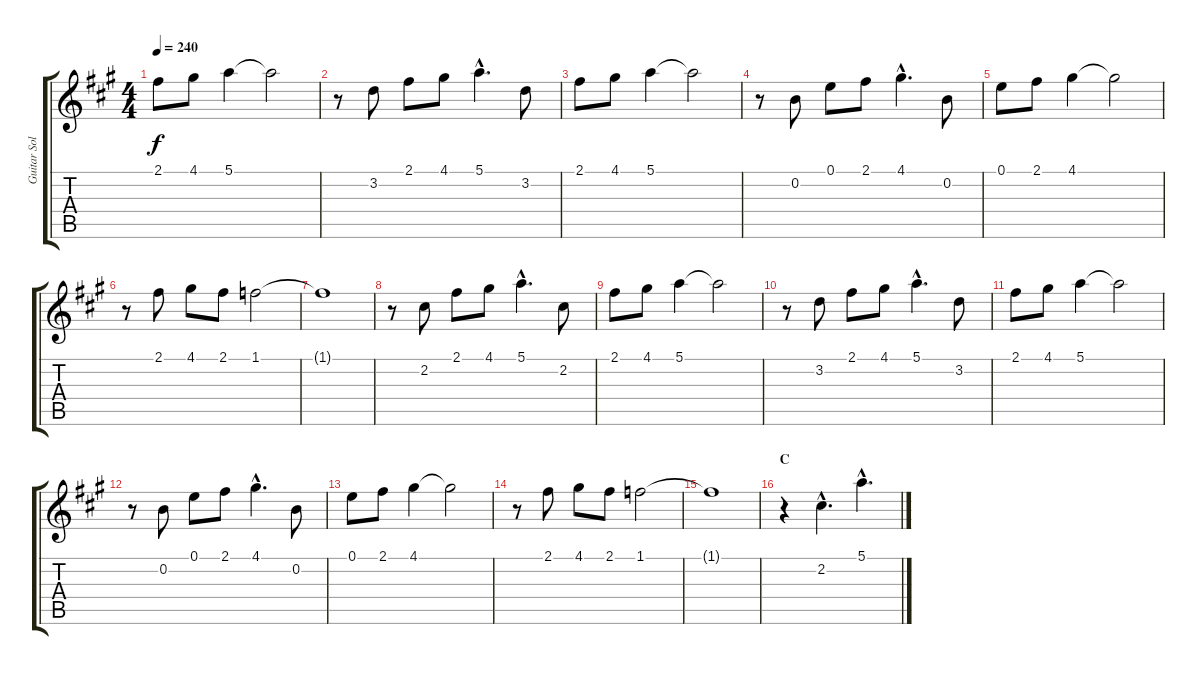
\track ("Guitar Solo" "Guitar Sol") {instrument acousticguitarnylon}
\staff {score tabs}
\tuning (E4 B3 G3 D3 A2 E2) {hide}
\ts (4 4)
\tempo 240
\clef g2
\ks a
2.1.8{dy f} 4.1.8 5.1.4 5.1{t}.2 |
r.8 3.2.8 2.1.8 4.1.8 5.1{hac}.4{d} 3.2.8 |
2.1.8 4.1.8 5.1.4 5.1{t}.2 |
r.8 0.2.8 0.1.8 2.1.8 4.1{hac}.4{d} 0.2.8 |
0.1.8 2.1.8 4.1.4 4.1{t}.2 |
r.8 2.1.8 4.1.8 2.1.8 1.1.2 |
1.1{t}.1 |
r.8 2.2.8 2.1.8 4.1.8 5.1{hac}.4{d} 2.2.8 |
2.1.8 4.1.8 5.1.4 5.1{t}.2 |
r.8 3.2.8 2.1.8 4.1.8 5.1{hac}.4{d} 3.2.8 |
2.1.8 4.1.8 5.1.4 5.1{t}.2 |
r.8 0.2.8 0.1.8 2.1.8 4.1{hac}.4{d} 0.2.8 |
0.1.8 2.1.8 4.1.4 4.1{t}.2 |
r.8 2.1.8 4.1.8 2.1.8 1.1.2 |
1.1{t}.1 |
\section ("" "C")
r.4 2.2{hac}.4{d} 5.1{hac}.4{d}
